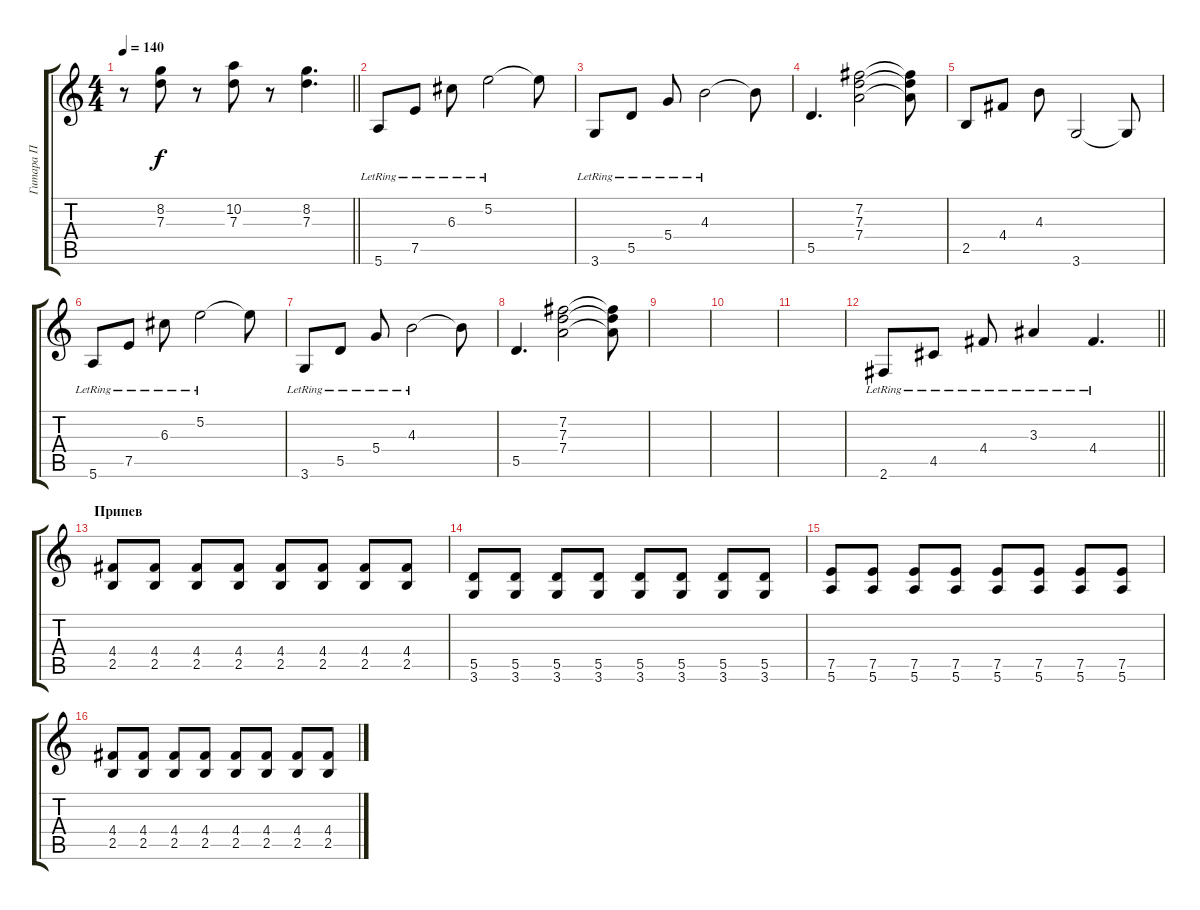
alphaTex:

\track ("Гитара П" "Гитара П") {instrument distortionguitar}
\staff {score tabs}
\tuning (E4 B3 G3 D3 A2 E2) {hide}
\ts (4 4)
\tempo 140
\clef g2
\barLineRight lightlight
\ks c
r.8{dy f} (8.2 7.3).8 r.8 (10.2 7.3).8 r.8 (8.2 7.3).4{d} |
\section ("" " ")
5.6{lr}.8{instrument electricguitarclean} 7.5{lr}.8 6.3{lr}.8 5.2{lr}.2 5.2{t}.8 |
3.6{lr}.8 5.5{lr}.8 5.4{lr}.8 4.3{lr}.2 4.3{t}.8 |
5.5.4{d} (7.2 7.3 7.4).2 (7.2{t} 7.3{t} 7.4{t}).8 |
2.5.8 4.4.8 4.3.8 3.6.2 3.6{t}.8 |
5.6{lr}.8 7.5{lr}.8 6.3{lr}.8 5.2{lr}.2 5.2{t}.8 |
3.6{lr}.8 5.5{lr}.8 5.4{lr}.8 4.3{lr}.2 4.3{t}.8 |
5.5.4{d} (7.2 7.3 7.4).2 (7.2{t} 7.3{t} 7.4{t}).8 |
|
|
|
\barLineRight lightlight
2.6{lr}.8 4.5{lr}.8 4.4{lr}.8 3.3{lr}.4 4.4{lr}.4{d} |
\section ("" "Припев")
(4.4 2.5).8{instrument distortionguitar} (4.4 2.5).8 (4.4 2.5).8 (4.4 2.5).8 (4.4 2.5).8 (4.4 2.5).8 (4.4 2.5).8 (4.4 2.5).8 |
(5.5 3.6).8 (5.5 3.6).8 (5.5 3.6).8 (5.5 3.6).8 (5.5 3.6).8 (5.5 3.6).8 (5.5 3.6).8 (5.5 3.6).8 |
(7.5 5.6).8 (7.5 5.6).8 (7.5 5.6).8 (7.5 5.6).8 (7.5 5.6).8 (7.5 5.6).8 (7.5 5.6).8 (7.5 5.6).8 |
(4.4 2.5).8 (4.4 2.5).8 (4.4 2.5).8 (4.4 2.5).8 (4.4 2.5).8 (4.4 2.5).8 (4.4 2.5).8 (4.4 2.5).8
